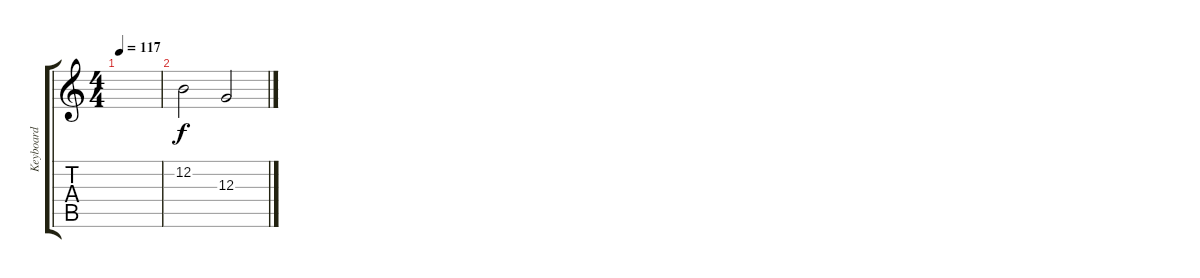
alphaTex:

\track ("Keyboard" "Keyboard") {instrument stringensemble1}
\staff {score tabs}
\tuning (E4 B3 G3 D3 A2 E2) {hide}
\ts (4 4)
\tempo 117
\clef g2
\ks c
|
12.2.2 12.3.2
